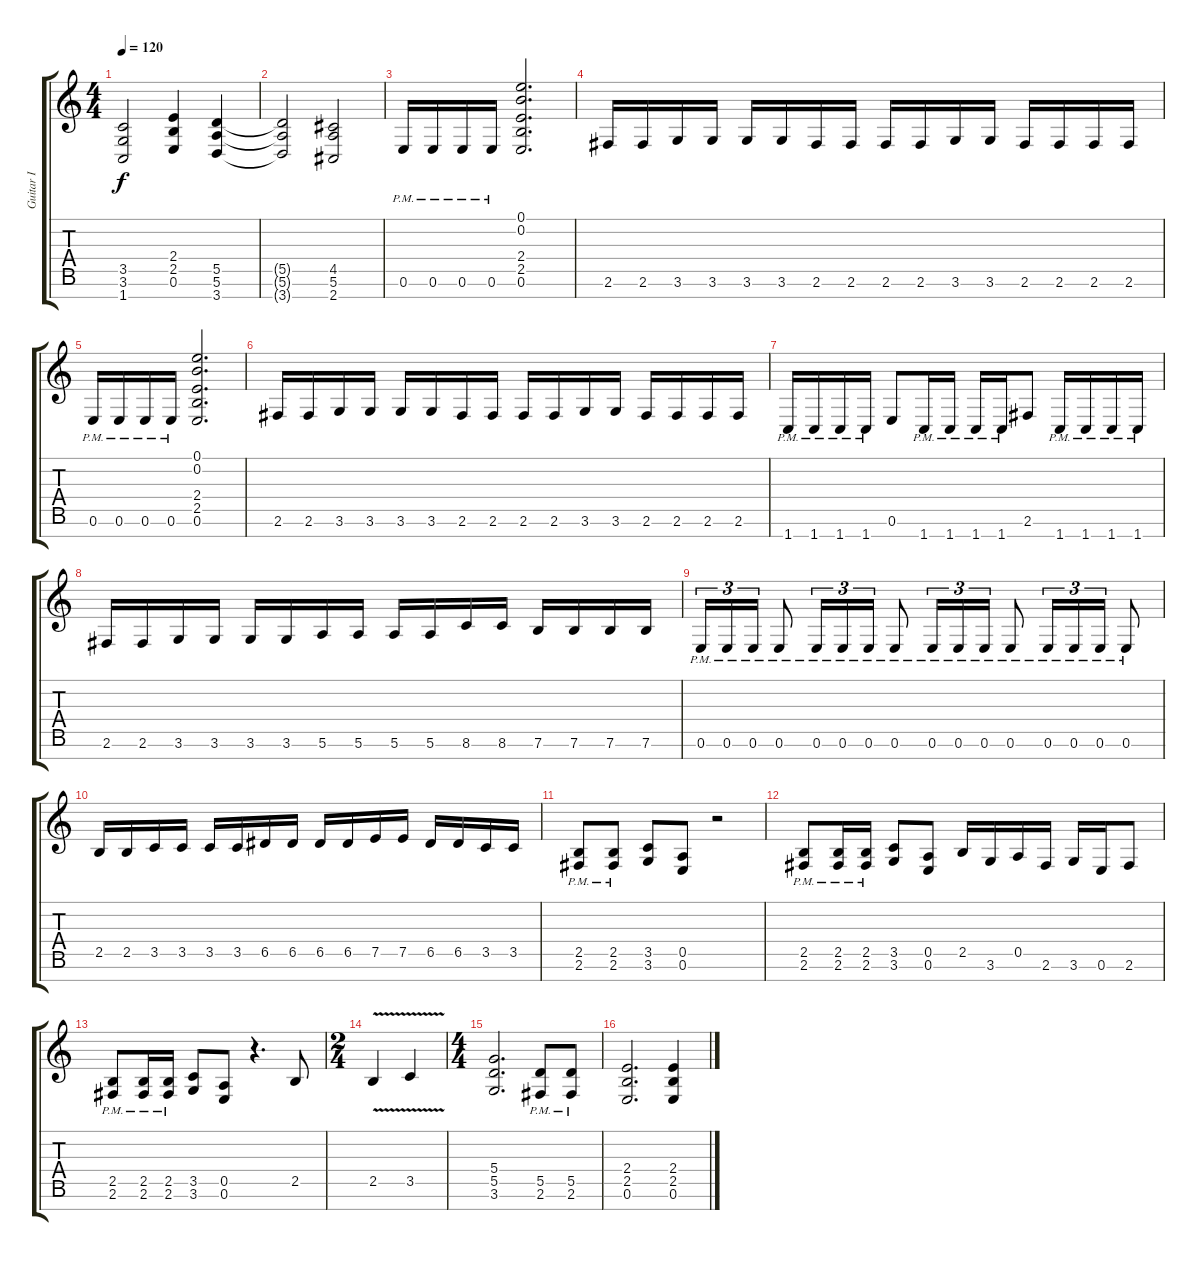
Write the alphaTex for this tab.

\track ("Guitar I" "Guitar I") {instrument distortionguitar}
\staff {score tabs}
\tuning (E4 B3 G3 D3 A2 E2 B1) {hide}
\ts (4 4)
\tempo 120
\clef g2
\ks c
(3.5 3.6 1.7).2{dy f} (2.4 2.5 0.6).4 (5.5 5.6 3.7).4 |
(5.5{t} 5.6{t} 3.7{t}).2 (4.5 5.6 2.7).2 |
0.6{pm}.16 0.6{pm}.16 0.6{pm}.16 0.6{pm}.16 (0.1 0.2 2.4 2.5 0.6).2{d} |
2.6.16 2.6.16 3.6.16 3.6.16 3.6.16 3.6.16 2.6.16 2.6.16 2.6.16 2.6.16 3.6.16 3.6.16 2.6.16 2.6.16 2.6.16 2.6.16 |
0.6{pm}.16 0.6{pm}.16 0.6{pm}.16 0.6{pm}.16 (0.1 0.2 2.4 2.5 0.6).2{d} |
2.6.16 2.6.16 3.6.16 3.6.16 3.6.16 3.6.16 2.6.16 2.6.16 2.6.16 2.6.16 3.6.16 3.6.16 2.6.16 2.6.16 2.6.16 2.6.16 |
1.7{pm}.16 1.7{pm}.16 1.7{pm}.16 1.7{pm}.16 0.6.8 1.7{pm}.16 1.7{pm}.16 1.7{pm}.16 1.7{pm}.16 2.6.8 1.7{pm}.16 1.7{pm}.16 1.7{pm}.16 1.7{pm}.16 |
2.6.16 2.6.16 3.6.16 3.6.16 3.6.16 3.6.16 5.6.16 5.6.16 5.6.16 5.6.16 8.6.16 8.6.16 7.6.16 7.6.16 7.6.16 7.6.16 |
0.6{pm}.16{tu (3 2)} 0.6{pm}.16{tu (3 2)} 0.6{pm}.16{tu (3 2)} 0.6{pm}.8 0.6{pm}.16{tu (3 2)} 0.6{pm}.16{tu (3 2)} 0.6{pm}.16{tu (3 2)} 0.6{pm}.8 0.6{pm}.16{tu (3 2)} 0.6{pm}.16{tu (3 2)} 0.6{pm}.16{tu (3 2)} 0.6{pm}.8 0.6{pm}.16{tu (3 2)} 0.6{pm}.16{tu (3 2)} 0.6{pm}.16{tu (3 2)} 0.6{pm}.8 |
2.5.16 2.5.16 3.5.16 3.5.16 3.5.16 3.5.16 6.5.16 6.5.16 6.5.16 6.5.16 7.5.16 7.5.16 6.5.16 6.5.16 3.5.16 3.5.16 |
(2.5{pm} 2.6{pm}).8 (2.5{pm} 2.6{pm}).8 (3.5 3.6).8 (0.5 0.6).8 r.2 |
(2.5{pm} 2.6{pm}).8 (2.5{pm} 2.6{pm}).16 (2.5{pm} 2.6{pm}).16 (3.5 3.6).8 (0.5 0.6).8 2.5.16 3.6.16 0.5.16 2.6.16 3.6.16 0.6.16 2.6.8 |
(2.5{pm} 2.6{pm}).8 (2.5{pm} 2.6{pm}).16 (2.5{pm} 2.6{pm}).16 (3.5 3.6).8 (0.5 0.6).8 r.4{d} 2.5.8 |
\ts (2 4)
2.5{v}.4 3.5{v}.4 |
\ts (4 4)
(5.4 5.5 3.6).2{d} (5.5{pm} 2.6{pm}).8 (5.5{pm} 2.6{pm}).8 |
(2.4 2.5 0.6).2{d} (2.4 2.5 0.6).4
